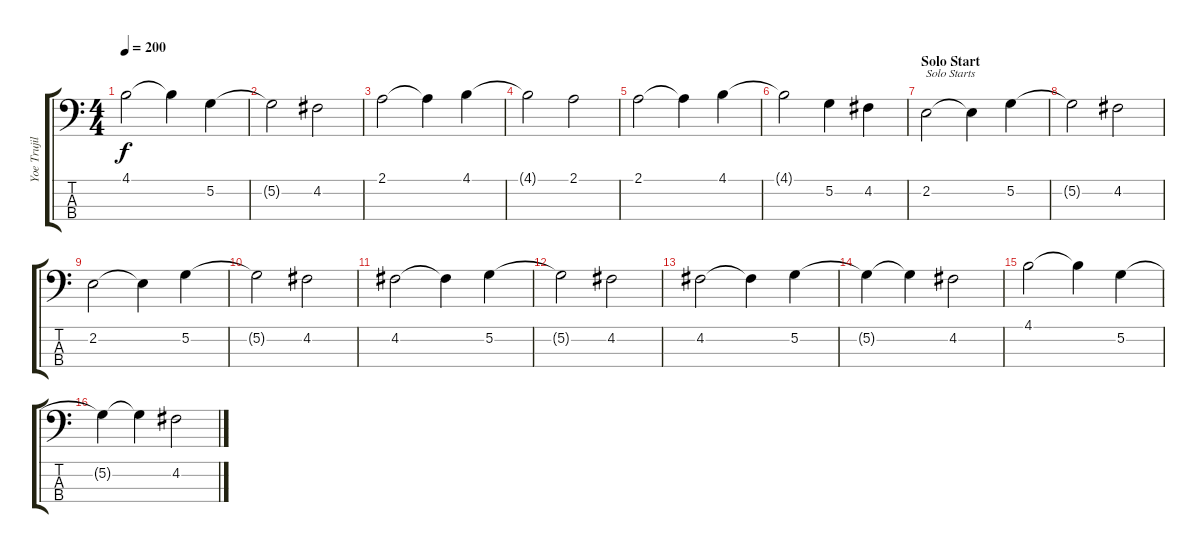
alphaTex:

\track ("Yoe Trujilo" "Yoe Trujil") {instrument electricbasspick}
\staff {score tabs}
\tuning (G2 D2 A1 E1) {hide}
\ts (4 4)
\tempo 200
\clef f4
\ks c
4.1.2{dy f} 4.1{t}.4 5.2.4 |
5.2{t}.2 4.2.2 |
2.1.2 2.1{t}.4 4.1.4 |
4.1{t}.2 2.1.2 |
2.1.2 2.1{t}.4 4.1.4 |
4.1{t}.2 5.2.4 4.2.4 |
\section ("" "Solo Start")
2.2.2{txt "Solo Starts"} 2.2{t}.4 5.2.4 |
5.2{t}.2 4.2.2 |
2.2.2 2.2{t}.4 5.2.4 |
5.2{t}.2 4.2.2 |
4.2.2 4.2{t}.4 5.2.4 |
5.2{t}.2 4.2.2 |
4.2.2 4.2{t}.4 5.2.4 |
5.2{t}.4 5.2{t}.4 4.2.2 |
4.1.2 4.1{t}.4 5.2.4 |
5.2{t}.4 5.2{t}.4 4.2.2
